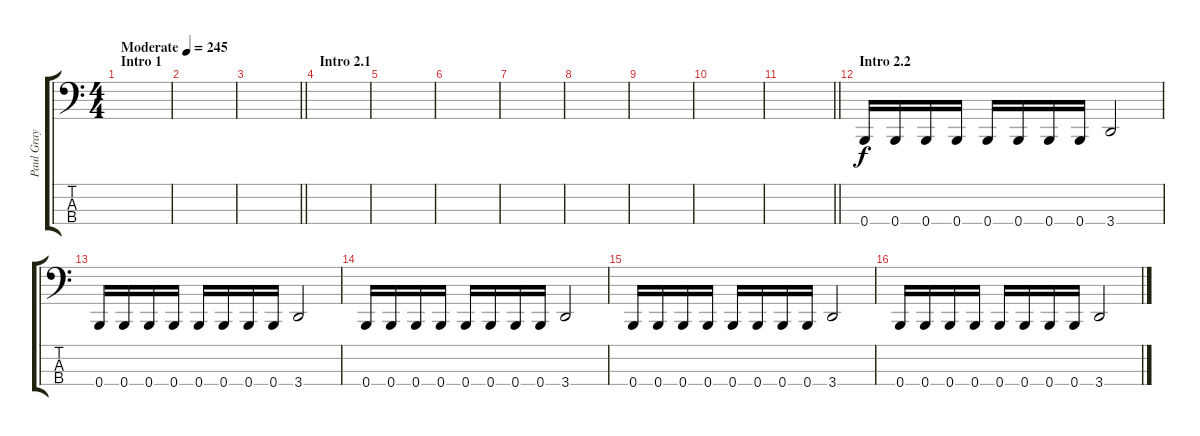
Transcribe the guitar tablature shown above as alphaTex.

\track ("Paul Gray" "Paul Gray") {instrument electricbasspick}
\staff {score tabs}
\tuning (E2 B1 Gb1 B0) {hide}
\ts (4 4)
\section ("" "Intro 1")
\tempo (245 "Moderate")
\clef f4
\ks c
|
|
\barLineRight lightlight
|
\section ("" "Intro 2.1")
|
|
|
|
|
|
|
\barLineRight lightlight
|
\section ("" "Intro 2.2")
0.4.16 0.4.16 0.4.16 0.4.16 0.4.16 0.4.16 0.4.16 0.4.16 3.4.2 |
0.4.16 0.4.16 0.4.16 0.4.16 0.4.16 0.4.16 0.4.16 0.4.16 3.4.2 |
0.4.16 0.4.16 0.4.16 0.4.16 0.4.16 0.4.16 0.4.16 0.4.16 3.4.2 |
0.4.16 0.4.16 0.4.16 0.4.16 0.4.16 0.4.16 0.4.16 0.4.16 3.4.2 |
0.4.16 0.4.16 0.4.16 0.4.16 0.4.16 0.4.16 0.4.16 0.4.16 3.4.2
